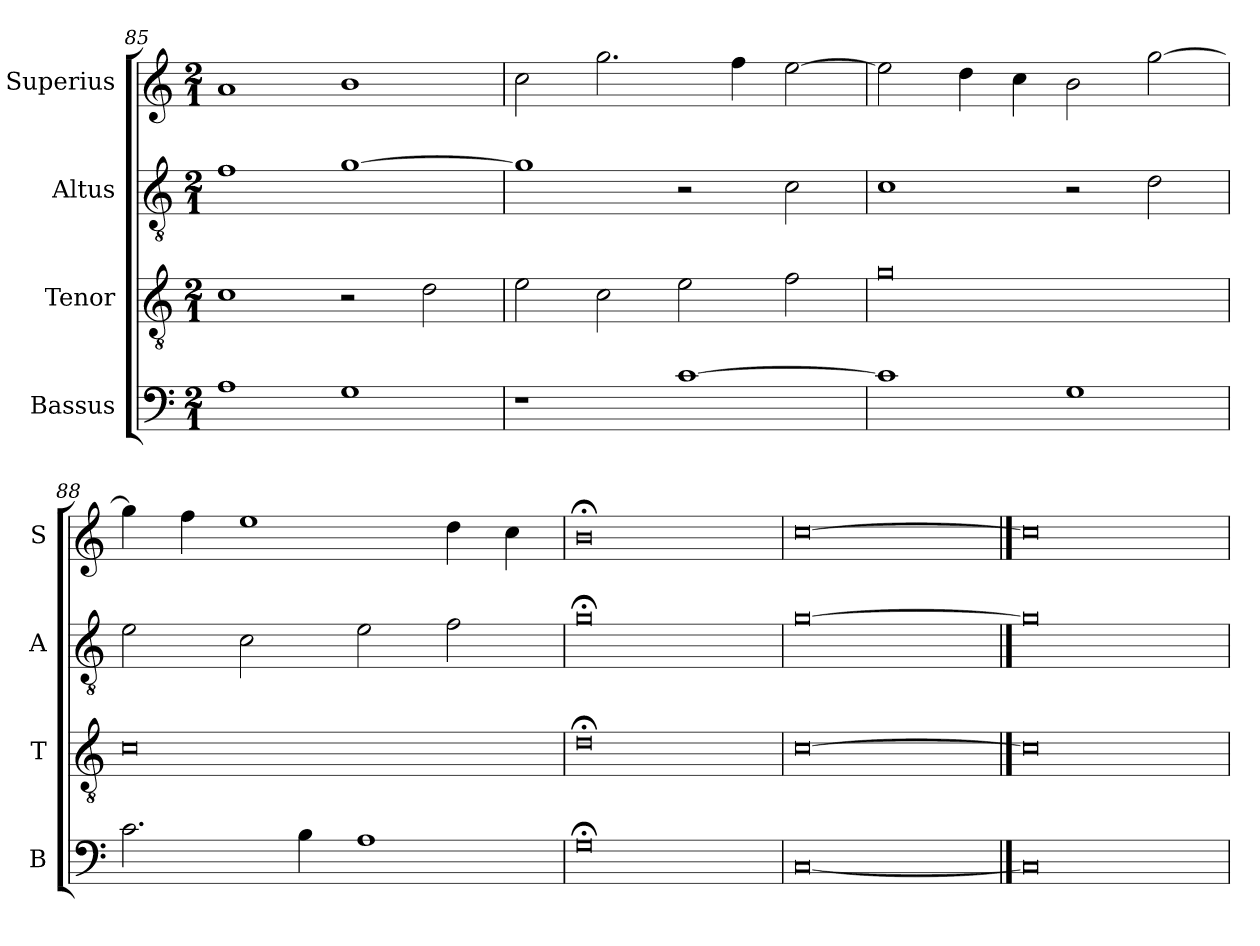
**kern	**kern	**kern	**kern
*part4	*part3	*part2	*part1
*staff4	*staff3	*staff2	*staff1
*I"Bassus	*I"Tenor	*I"Altus	*I"Superius
*I'B	*I'T	*I'A	*I'S
*clefF4	*clefGv2	*clefGv2	*clefG2
*k[]	*k[]	*k[]	*k[]
*M2/1	*M2/1	*M2/1	*M2/1
=85	=85	=85	=85
1A	1c	1f	1a
1G	2r	[1g	1b
.	2d\	.	.
=86	=86	=86	=86
1r	2e\	1g]	2cc\
.	2c\	.	2.gg\
[1c	2e\	2r	.
.	.	.	4ff\
.	2f\	2c\	[2ee\
=87	=87	=87	=87
1c]	0g	1c	2ee\]
.	.	.	4dd\
.	.	.	4cc\
1G	.	2r	2b\
.	.	2d\	[2gg\
=88	=88	=88	=88
2.c\	0c	2e\	4gg\]
.	.	.	4ff\
.	.	2c\	1ee
4B\	.	.	.
1A	.	2e\	.
.	.	2f\	4dd\
.	.	.	4cc\
=89	=89	=89	=89
0G;<	0d;<	0g;<	0b;<
=90	=90	=90	=90
[0C	[0c	[0g	[0cc
==91	==91	==91	==91
0C]	0c]	0g]	0cc]
=	=	=	=
*-	*-	*-	*-
